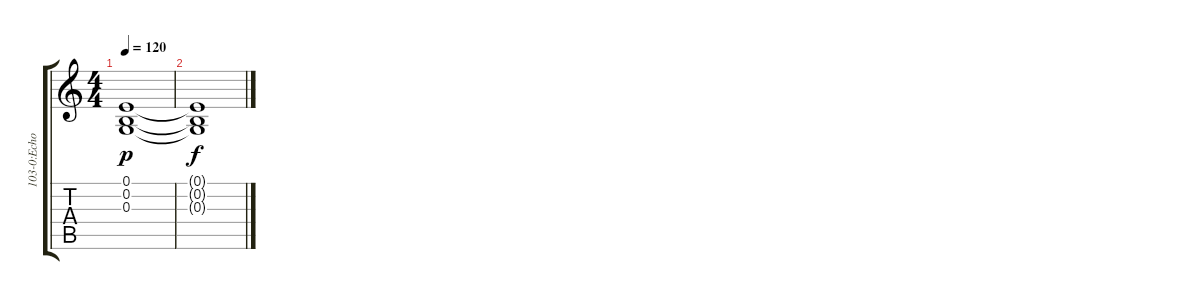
\track ("103-0:Echo Drops" "103-0:Echo") {instrument fx7echoes}
\staff {score tabs}
\tuning (E4 B3 G3 D3 A2 E2) {hide}
\ts (4 4)
\tempo 120
\clef g2
\ks c
(0.1 0.2 0.3).1{dy p} |
(0.1{t} 0.2{t} 0.3{t}).1{dy f}
